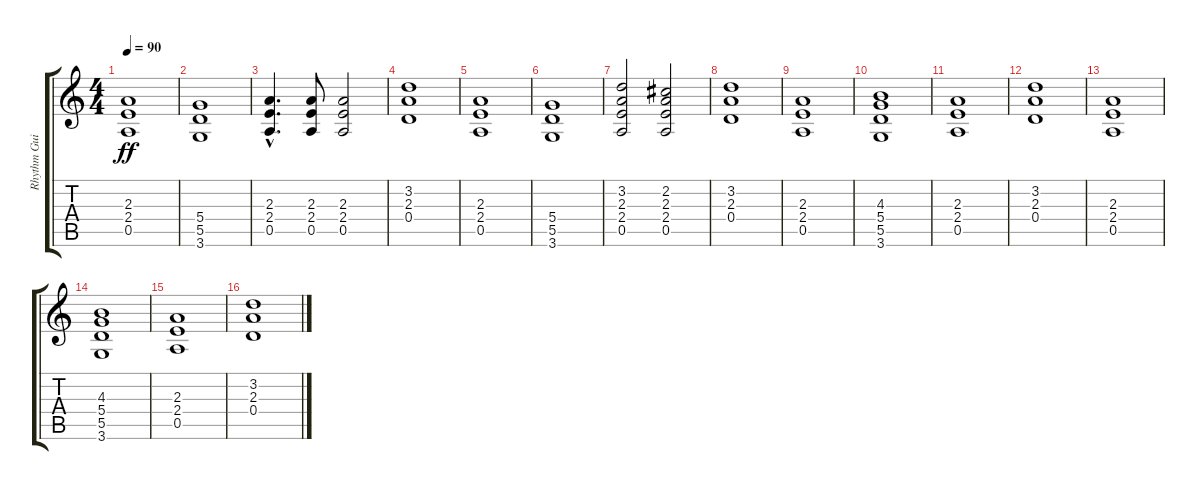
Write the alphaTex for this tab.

\track ("Rhythm Guitar" "Rhythm Gui") {instrument overdrivenguitar}
\staff {score tabs}
\tuning (E4 B3 G3 D3 A2 E2) {hide}
\ts (4 4)
\tempo 90
\clef g2
\ks c
(2.3 2.4 0.5).1{dy ff} |
(5.4 5.5 3.6).1 |
(2.3{hac} 2.4{hac} 0.5{hac}).4{d} (2.3 2.4 0.5).8 (2.3 2.4 0.5).2 |
(3.2 2.3 0.4).1 |
(2.3 2.4 0.5).1 |
(5.4 5.5 3.6).1 |
(3.2 2.3 2.4 0.5).2 (2.2 2.3 2.4 0.5).2 |
(3.2 2.3 0.4).1 |
(2.3 2.4 0.5).1 |
(4.3 5.4 5.5 3.6).1 |
(2.3 2.4 0.5).1 |
(3.2 2.3 0.4).1 |
(2.3 2.4 0.5).1 |
(4.3 5.4 5.5 3.6).1 |
(2.3 2.4 0.5).1 |
(3.2 2.3 0.4).1
